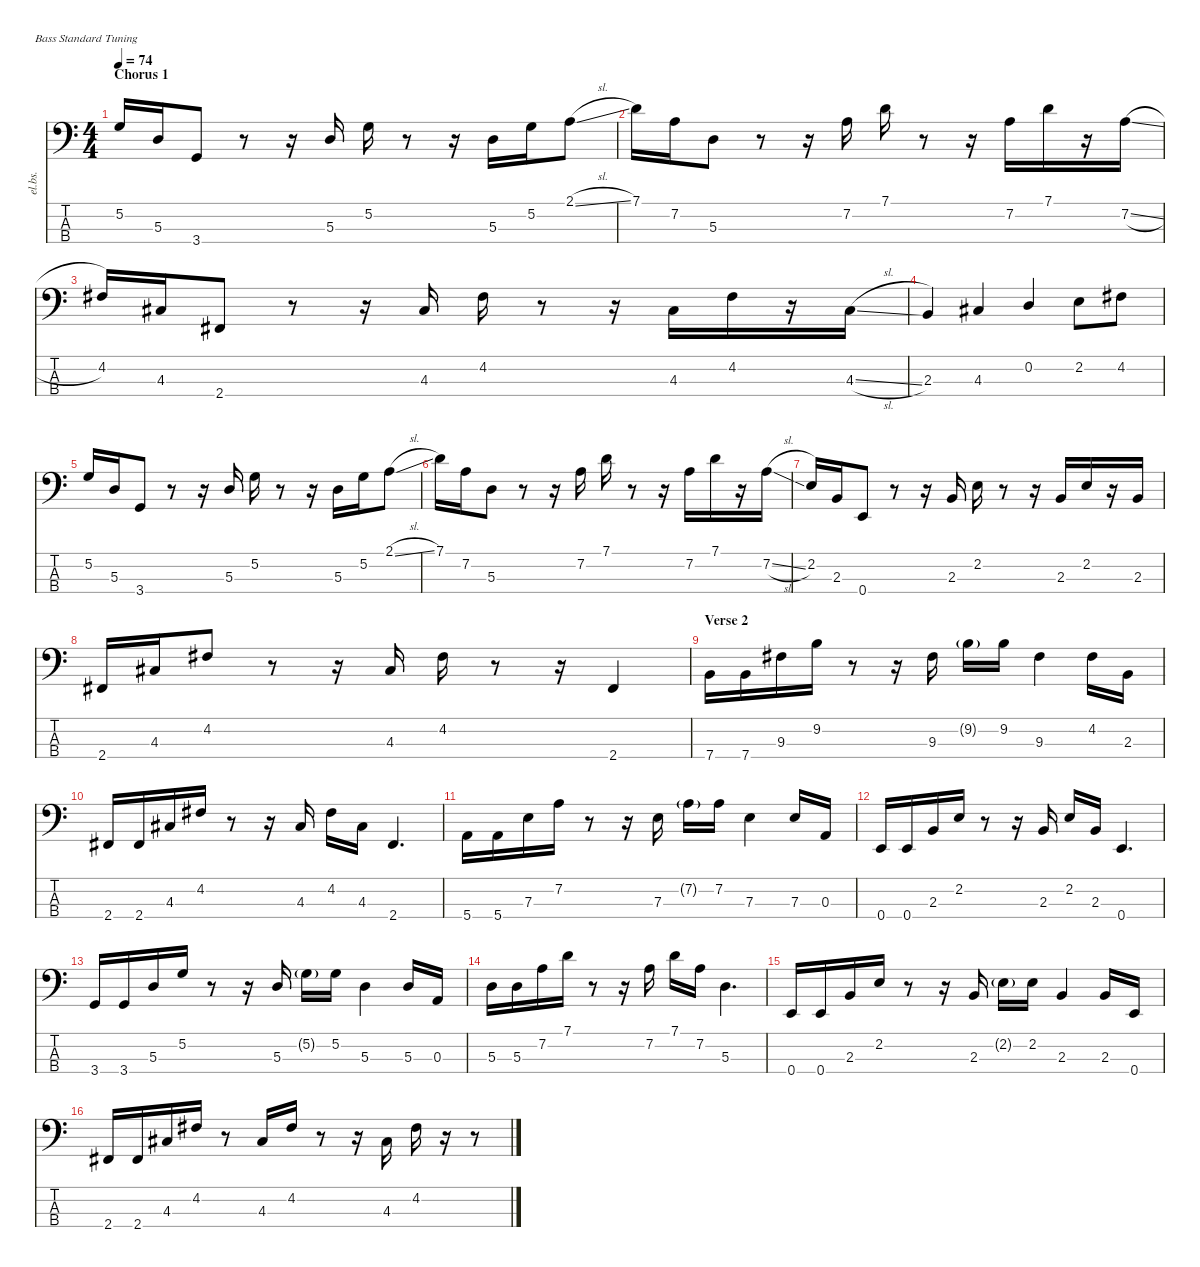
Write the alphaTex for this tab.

\defaultSystemsLayout 4
\hideDynamics
\bracketExtendMode nobrackets
\otherSystemsTrackNameOrientation horizontal
\track ("Bass" "el.bs.") {instrument electricbasspick}
\staff {score tabs}
\tuning (G2 D2 A1 E1)
\ts (4 4)
\section ("" "Chorus 1")
\tempo 74
\clef f4
\ks c
5.2.16{dy f beam Up} 5.3.16{beam Up} 3.4.8{beam Up} r.8{beam Up} r.16{beam Up} 5.3.16{beam Up} 5.2.16{beam Down} r.8{beam Down} r.16{beam Down} 5.3.16{beam Down} 5.2.16{beam Down} 2.1{sl}.8{beam Down} |
7.1.16{beam Down} 7.2.16{beam Down} 5.3.8{beam Down} r.8{beam Down} r.16{beam Down} 7.2.16{beam Down} 7.1.16{beam Down} r.8{beam Down} r.16{beam Down} 7.2.16{beam Down} 7.1.16{beam Down} r.16{beam Down} 7.2{sl}.16{beam Down} |
4.2{acc #}.16{beam Up} 4.3{acc #}.16{beam Up} 2.4{acc #}.8{beam Up} r.8{beam Up} r.16{beam Up} 4.3{acc #}.16{beam Up} 4.2{acc #}.16{beam Down} r.8{beam Down} r.16{beam Down} 4.3{acc #}.16{beam Down} 4.2{acc #}.16{beam Down} r.16{beam Down} 4.3{sl acc #}.16{beam Down} |
2.3.4{beam Up} 4.3{acc #}.4{beam Up} 0.2.4{beam Up} 2.2.8{beam Down} 4.2{acc #}.8{beam Down} |
5.2.16{beam Up} 5.3.16{beam Up} 3.4.8{beam Up} r.8{beam Up} r.16{beam Up} 5.3.16{beam Up} 5.2.16{beam Down} r.8{beam Down} r.16{beam Down} 5.3.16{beam Down} 5.2.16{beam Down} 2.1{sl}.8{beam Down} |
7.1.16{beam Down} 7.2.16{beam Down} 5.3.8{beam Down} r.8{beam Down} r.16{beam Down} 7.2.16{beam Down} 7.1.16{beam Down} r.8{beam Down} r.16{beam Down} 7.2.16{beam Down} 7.1.16{beam Down} r.16{beam Down} 7.2{sl}.16{beam Down} |
2.2.16{beam Up} 2.3.16{beam Up} 0.4.8{beam Up} r.8{beam Up} r.16{beam Up} 2.3.16{beam Up} 2.2.16{beam Down} r.8{beam Down} r.16{beam Down} 2.3.16{beam Up} 2.2.16{beam Up} r.16{beam Up} 2.3.16{beam Up} |
2.4{acc #}.16{beam Up} 4.3{acc #}.16{beam Up} 4.2{acc #}.8{beam Up} r.8{beam Up} r.16{beam Up} 4.3{acc #}.16{beam Up} 4.2{acc #}.16{beam Down} r.8{beam Down} r.16{beam Down} 2.4{acc #}.4{beam Up} |
\section ("" "Verse 2")
7.4.16{beam Down} 7.4.16{beam Down} 9.3{acc #}.16{beam Down} 9.2.16{beam Down} r.8{beam Down} r.16{beam Down} 9.3{acc #}.16{beam Down} 9.2{g}.16{dy mf beam Down} 9.2.16{dy f beam Down} 9.3{acc #}.4{beam Down} 4.2{acc #}.16{beam Down} 2.3.16{beam Down} |
2.4{acc #}.16{beam Up} 2.4{acc #}.16{beam Up} 4.3{acc #}.16{beam Up} 4.2{acc #}.16{beam Up} r.8{beam Up} r.16{beam Up} 4.3{acc #}.16{beam Up} 4.2{acc #}.16{beam Down} 4.3{acc #}.16{beam Down} 2.4{acc #}.4{d beam Up} |
5.4.16{beam Down} 5.4.16{beam Down} 7.3.16{beam Down} 7.2.16{beam Down} r.8{beam Down} r.16{beam Down} 7.3.16{beam Down} 7.2{g}.16{dy mf beam Down} 7.2.16{dy f beam Down} 7.3.4{beam Down} 7.3.16{beam Up} 0.3.16{beam Up} |
0.4.16{beam Up} 0.4.16{beam Up} 2.3.16{beam Up} 2.2.16{beam Up} r.8{beam Up} r.16{beam Up} 2.3.16{beam Up} 2.2.16{beam Up} 2.3.16{beam Up} 0.4.4{d beam Up} |
3.4.16{beam Up} 3.4.16{beam Up} 5.3.16{beam Up} 5.2.16{beam Up} r.8{beam Up} r.16{beam Up} 5.3.16{beam Up} 5.2{g}.16{dy mf beam Down} 5.2.16{dy f beam Down} 5.3.4{beam Down} 5.3.16{beam Up} 0.3.16{beam Up} |
5.3.16{beam Down} 5.3.16{beam Down} 7.2.16{beam Down} 7.1.16{beam Down} r.8{beam Down} r.16{beam Down} 7.2.16{beam Down} 7.1.16{beam Down} 7.2.16{beam Down} 5.3.4{d beam Down} |
0.4.16{beam Up} 0.4.16{beam Up} 2.3.16{beam Up} 2.2.16{beam Up} r.8{beam Up} r.16{beam Up} 2.3.16{beam Up} 2.2{g}.16{dy mf beam Down} 2.2.16{dy f beam Down} 2.3.4{beam Up} 2.3.16{beam Up} 0.4.16{beam Up} |
2.4{acc #}.16{beam Up} 2.4{acc #}.16{beam Up} 4.3{acc #}.16{beam Up} 4.2{acc #}.16{beam Up} r.8{beam Up} 4.3{acc #}.16{beam Down} 4.2{acc #}.16{beam Down} r.8{beam Down} r.16{beam Down} 4.3{acc #}.16{beam Up} 4.2{acc #}.16{beam Down} r.16{beam Down} r.8{beam Down}
